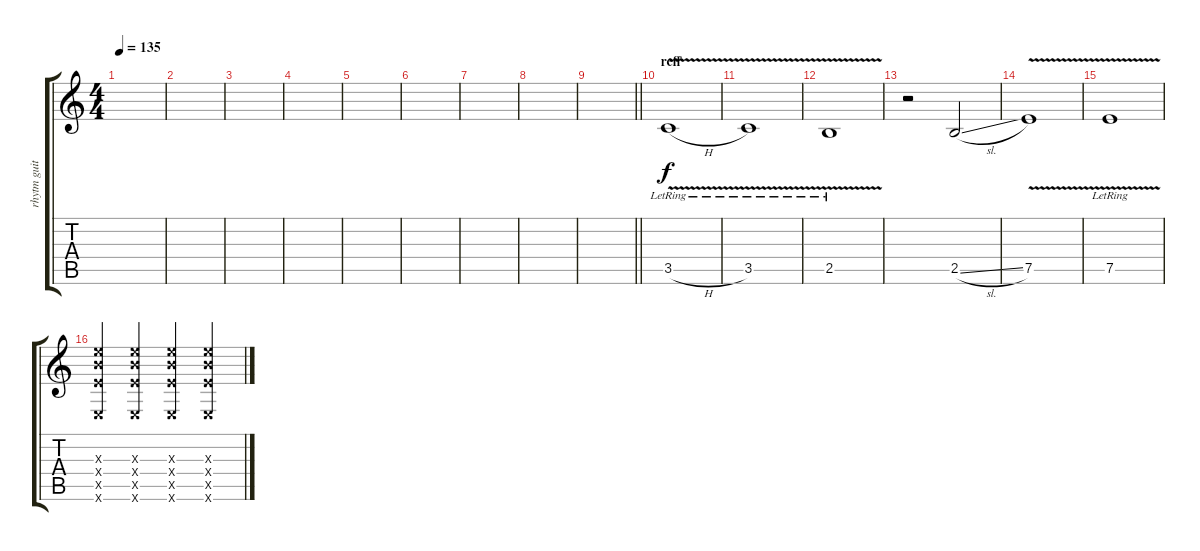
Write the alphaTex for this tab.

\track ("rhytm guitar (uki)" "rhytm guit") {instrument distortionguitar}
\staff {score tabs}
\tuning (E4 B3 G3 D3 A2 E2) {hide}
\ts (4 4)
\tempo 135
\clef g2
\ks c
|
|
|
|
|
|
|
|
\barLineRight lightlight
|
\section ("" "reff")
3.5{v h lr}.1 |
3.5{v lr}.1 |
2.5{v lr}.1 |
r.2 2.5{sl}.2 |
7.5{v}.1 |
7.5{v lr}.1 |
(9.3{x} 9.4{x} 7.5{x} 0.6{x}).4 (9.3{x} 9.4{x} 7.5{x} 0.6{x}).4 (9.3{x} 9.4{x} 7.5{x} 0.6{x}).4 (9.3{x} 9.4{x} 7.5{x} 0.6{x}).4
